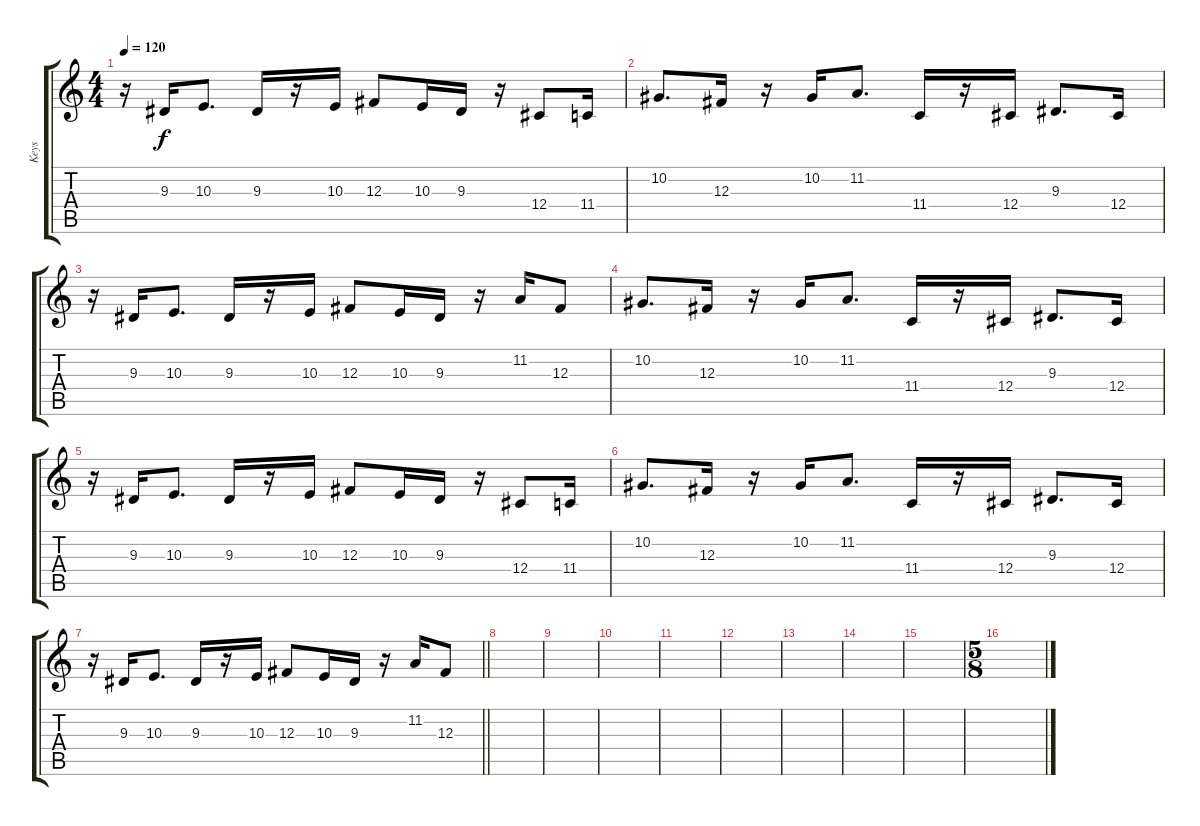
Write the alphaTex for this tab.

\track ("Keys" "Keys") {instrument lead2sawtooth}
\staff {score tabs}
\tuning (Eb4 Bb3 Gb3 Db3 Ab2 Eb2) {hide}
\ts (4 4)
\tempo 120
\clef g2
\ks c
r.16{dy f} 9.3.16 10.3.8{d} 9.3.16 r.16 10.3.16 12.3.8 10.3.16 9.3.16 r.16 12.4.8 11.4.16 |
10.2.8{d} 12.3.16 r.16 10.2.16 11.2.8{d} 11.4.16 r.16 12.4.16 9.3.8{d} 12.4.16 |
r.16 9.3.16 10.3.8{d} 9.3.16 r.16 10.3.16 12.3.8 10.3.16 9.3.16 r.16 11.2.16 12.3.8 |
10.2.8{d} 12.3.16 r.16 10.2.16 11.2.8{d} 11.4.16 r.16 12.4.16 9.3.8{d} 12.4.16 |
r.16 9.3.16 10.3.8{d} 9.3.16 r.16 10.3.16 12.3.8 10.3.16 9.3.16 r.16 12.4.8 11.4.16 |
10.2.8{d} 12.3.16 r.16 10.2.16 11.2.8{d} 11.4.16 r.16 12.4.16 9.3.8{d} 12.4.16 |
\barLineRight lightlight
r.16 9.3.16 10.3.8{d} 9.3.16 r.16 10.3.16 12.3.8 10.3.16 9.3.16 r.16 11.2.16 12.3.8 |
|
|
|
|
|
|
|
|
\ts (5 8)
